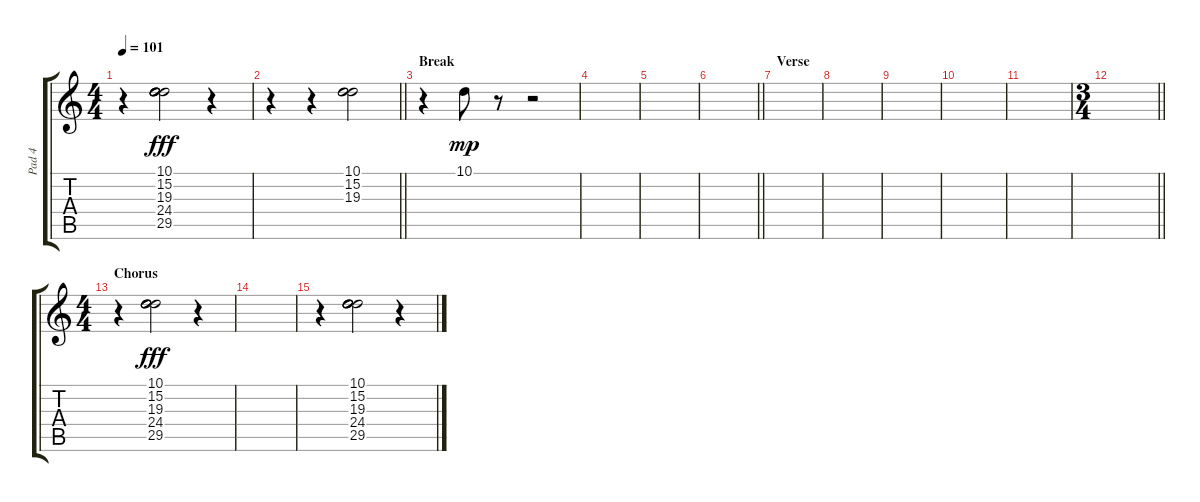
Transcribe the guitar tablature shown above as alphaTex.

\track ("Pad 4" "Pad 4") {instrument stringensemble1}
\staff {score tabs}
\tuning (E4 B3 G3 D3 A2 D2) {hide}
\ts (4 4)
\tempo 101
\clef g2
\ks c
r.4{dy fff volume 0} (10.1 15.2 19.3 24.4 29.5).2{volume 16} r.4 |
\barLineRight lightlight
r.4 r.4{volume 0} (10.1 15.2 19.3).2{volume 16} |
\section ("" "Break")
r.4 10.1.8{dy mp} r.8 r.2 |
|
|
\barLineRight lightlight
|
\section ("" "Verse")
|
|
|
|
|
\ts (3 4)
\barLineRight lightlight
|
\ts (4 4)
\section ("" "Chorus")
r.4{volume 0} (10.1 15.2 19.3 24.4 29.5).2{dy fff volume 16} r.4 |
|
r.4{volume 0} (10.1 15.2 19.3 24.4 29.5).2{volume 16} r.4
